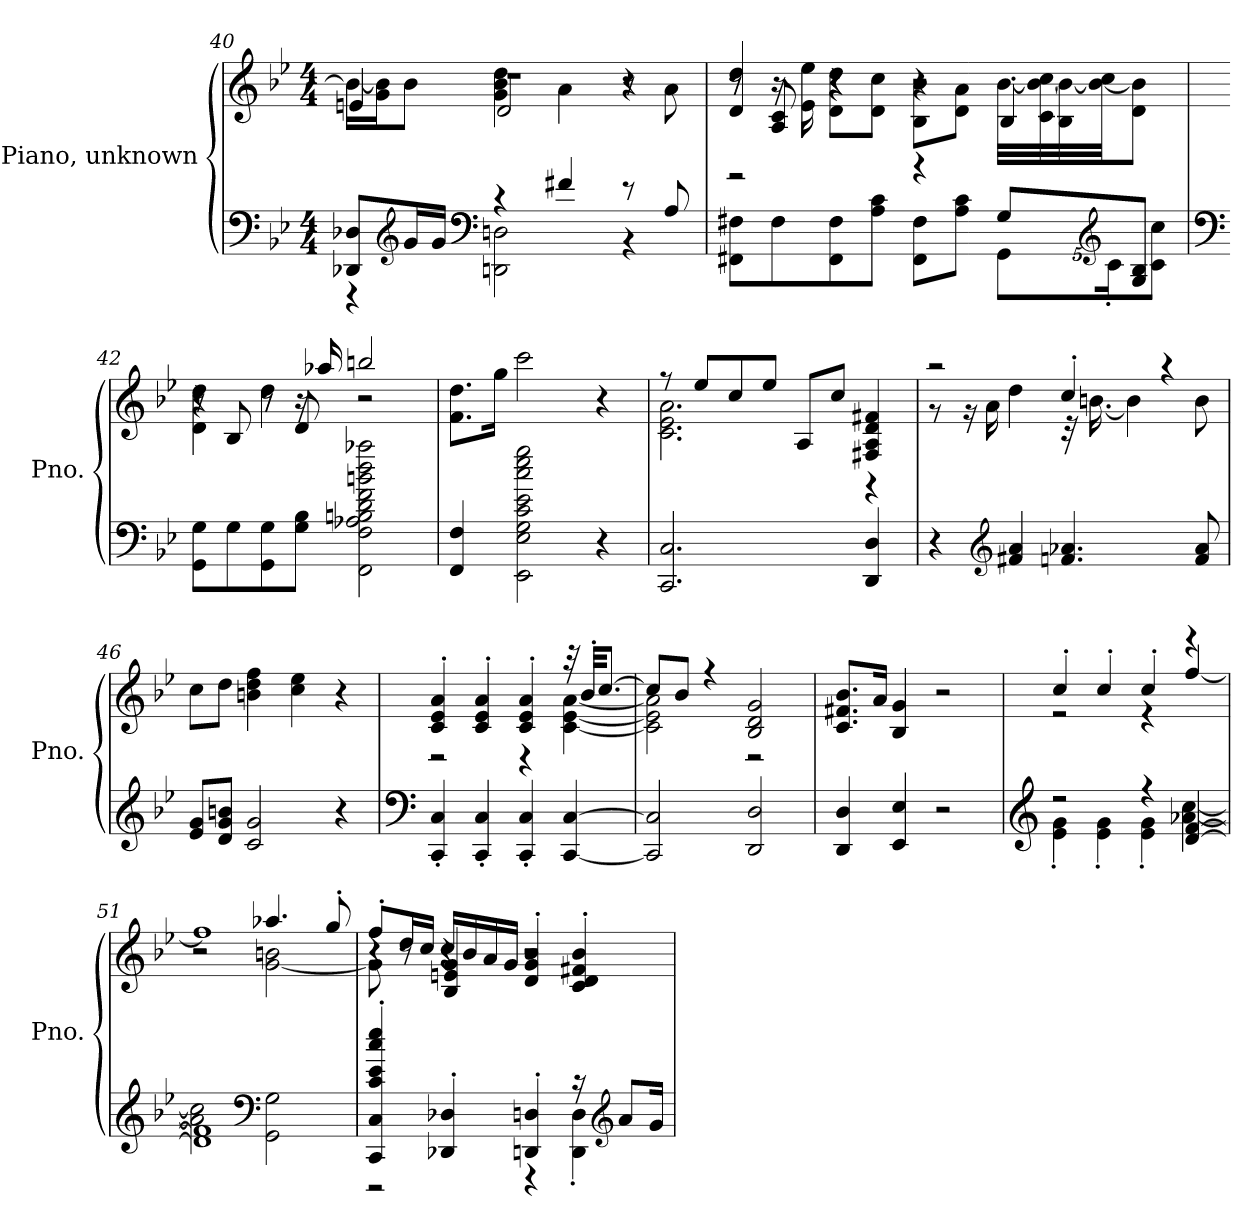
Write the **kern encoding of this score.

**kern	**kern
*part1	*part1
*staff2	*staff1
*I"Piano, unknown	*
*I'Pno.	*
!!LO:PB:g=z
*clefF4	*clefG2
*k[b-e-]	*k[b-e-]
*M4/4	*M4/4
=40	=40
*^	*^
*	*	*	*^
8DD-X/ 8D-X/L	4r	1r	16b-\LL_	4en/
.	.	.	16g\ 16b-\]J	.
*clefG2	*	*	*	*
16g/L	.	.	8b-\J	.
16g/JJ	.	.	.	.
*clefF4	*	*	*	*
4r	2DDn\ 2Dn\	.	4g\ 4b-\ 4dd\	2d/
4f#X/	.	.	4a\	.
8r	4r	.	8r	4r
8A/	.	.	8a\	.
=41	=41	=41	=41	=41
2r	8FF#X\ 8F#X\L	4d/ 4dd/	8r	8r
.	8F#\	.	16r	8A/ 8c/
.	.	.	16e-\ 16ee-\	.
.	8FF#\ 8F#\	4r	8d\ 8dd\L	4r
.	8A\ 8c\J	.	8d\ 8cc\J	.
4r	8FF#\ 8F#\L	2r	8B-\ 8b-\L	4r
.	8A\ 8c\J	.	8d\ 8a\J	.
*	*Xbrackettup	*	*	*
8G/L	10GG\L	.	[32b-\LLL	4B-'/
.	.	.	32c\ 32b-\_ 32cc\	.
.	.	.	32B-\ 32b-\_	.
.	.	.	32b-\_ 32cc\JJ	.
*clefG2	*	*	*	*
.	20c'\K	.	.	.
8G/ 8B-/J	.	.	8d\ 8b-\]J	.
.	10c\ 10cc\J	.	.	.
*v	*v	*	*	*
!!LO:LB:g=z	!!	!!
=42	=42	=42	=42
*clefF4	*	*	*
8GG\ 8G\L	8r	4d\ 4dd\	4r
8G\	8B-/	.	.
8GG\ 8G\	8r	4dd\	8r
8G\ 8B-\J	16r	.	8d/
.	16aa-X/	.	.
2FF\ 2F\ 2A-X\ 2Bn\ 2d\ 2f\ 2bn\ 2dd\ 2aa-X\	2bbn/	2r	2r
*	*v	*v	*v
=43	=43
4FF/ 4F/	8.f\ 8.dd\L
.	16gg\Jk
2EE-\ 2E-\ 2G\ 2c\ 2e-\ 2cc\ 2ee-\ 2gg\	2ccc\
4r	4r
=44	=44
*	*^
2.CC/ 2.C/	8r	2.c\ 2.e-\ 2.a\
.	8ee-/L	.
.	8cc/	.
.	8ee-/J	.
.	8A/L	.
.	8cc/J	.
4DD/ 4D/	4F#X/ 4A/ 4d/ 4f#X/	4r
=45	=45	=45
4r	2r	8r
.	.	16r
.	.	16a\
*clefG2	*	*
4f#X/ 4a/	.	4dd\
4.fn/ 4.a-X/	4cc'/	32r
.	.	[16.bn\
.	.	4b\]
.	4r	.
8f/ 8a-/	.	8b\
*	*v	*v
!!LO:LB:g=z
=46	=46
8e-/ 8g/L	8cc\L
8d/ 8g/ 8bn/J	8dd\J
2c/ 2g/	4bn\ 4dd\ 4ff\
.	4cc\ 4ee-\
4r	4r
=47	=47
*clefF4	*
*	*^
4CC/' 4C/'	4c/' 4e-/' 4a/'	2r
4CC/' 4C/'	4c/' 4e-/' 4a/'	.
4CC/' 4C/'	4c/' 4e-/' 4a/'	4r
[4CC/ [4C/	32r	[4c\ [4e-\ [4a\
.	32b-'/KKL	.
.	[8.cc/J	.
=48	=48	=48
2CC/] 2C/]	8cc/L]	2c\] 2e-\] 2a\]
.	8b-/J	.
.	4r	.
2DD/ 2D/	2B-/ 2d/ 2g/	2r
*	*v	*v
=49	=49
4DD/ 4D/	8.c/ 8.f#X/ 8.b-/L
.	16a/Jk
4EE-/ 4E-/	4B-/ 4g/
2r	2r
=50	=50
*clefG2	*
*^	*^
2r	4e-\' 4g\'	4cc'/	2r
.	4e-\' 4g\'	4cc'/	.
4r	4e-\' 4g\'	4cc'/	4r
[4d/ [4f/	[4a-X\ [4cc\	4r	[4ff/
=51	=51	=51	=51
*	*	*	*^
1d] 1f]	2a-\] 2cc\]	2r	2r	1ff]
*clefF4	*	*	*	*
.	2GG\ 2G\	4.aa-X/	[2g\ 2bn\	.
.	.	8gg'/	.	.
!!LO:LB:g=z	!!	!!
=52	=52	=52	=52	=52
4CC/' 4C/' 4c/' 4e-/' 4cc/' 4ee-/'	2r	8ff'/L	8g\]	4r
.	.	16dd/L	8r	.
.	.	16cc/JJ	.	.
4DD-X/' 4D-X/'	.	16cc/LL	4r	4B-/' 4en/' 4g/'
.	.	16b-/	.	.
.	.	16a/	.	.
.	.	16g/JJ	.	.
4DDn/' 4Dn/'	4r	4d/' 4g/' 4b-/'	2r	2r
16r	4DD\' 4D\'	4c/' 4d/' 4f#X/' 4b-/'	.	.
*clefG2	*	*	*	*
8a/L	.	.	.	.
16g/Jk	.	.	.	.
*v	*v	*	*	*
*	*v	*v	*v
=	=
*-	*-
